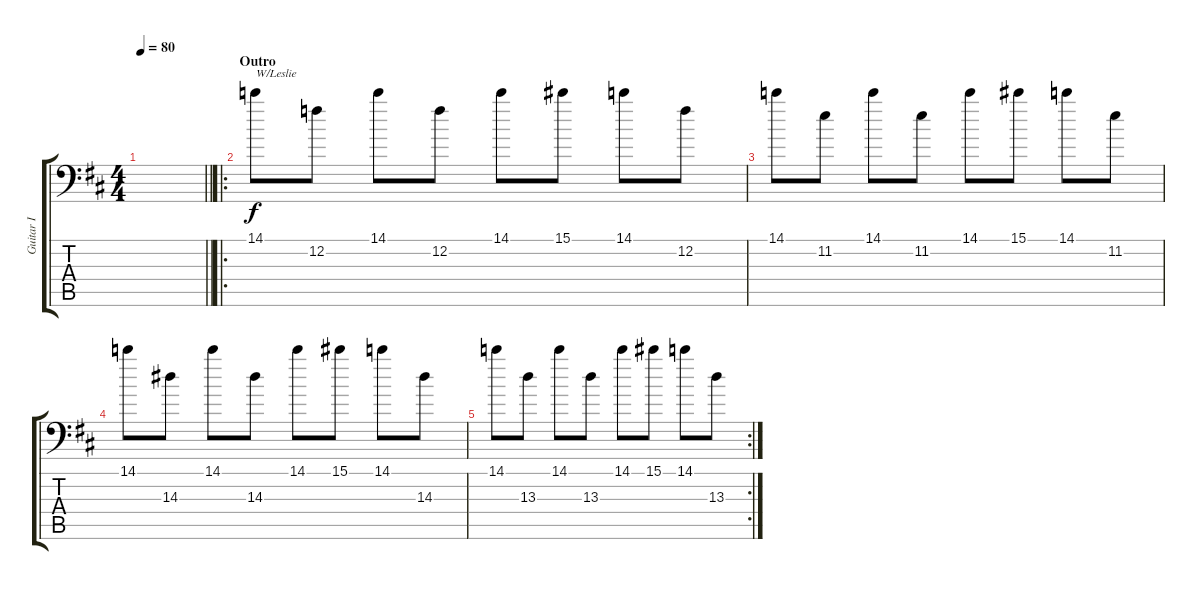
\track ("Guitar I" "Guitar I") {instrument electricguitarclean}
\staff {score tabs}
\tuning (Bb3 F3 Db3 Ab2 Eb2 Eb1) {hide}
\ts (4 4)
\tempo 80
\clef f4
\barLineRight lightlight
\ks d
|
\ro
\section ("" "Outro")
14.1.8{txt "W/Leslie"} 12.2.8 14.1.8 12.2.8 14.1.8 15.1.8 14.1.8 12.2.8 |
14.1.8 11.2.8 14.1.8 11.2.8 14.1.8 15.1.8 14.1.8 11.2.8 |
14.1.8 14.3.8 14.1.8 14.3.8 14.1.8 15.1.8 14.1.8 14.3.8 |
\rc 2
14.1.8 13.3.8 14.1.8 13.3.8 14.1.8 15.1.8 14.1.8 13.3.8
